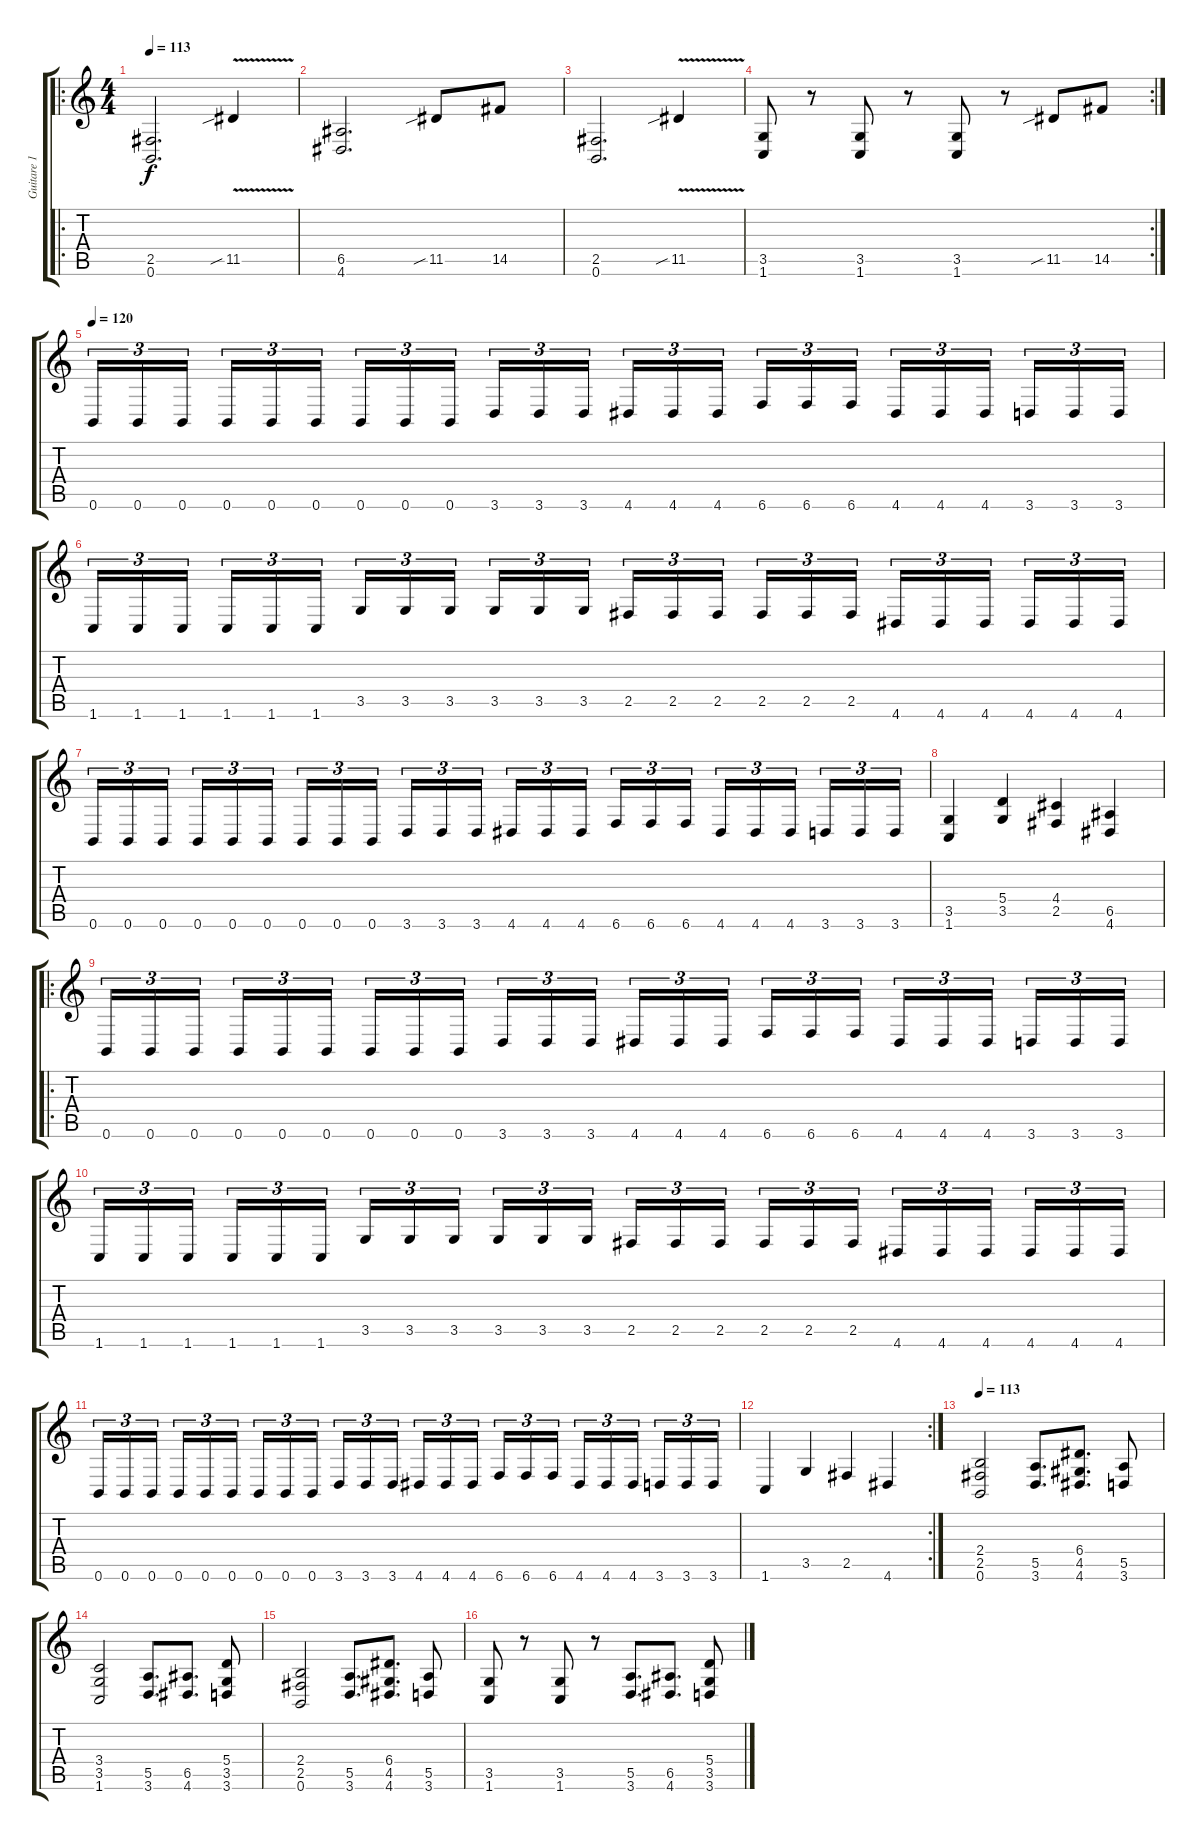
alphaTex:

\track ("Guitare 1" "Guitare 1") {instrument distortionguitar}
\staff {score tabs}
\tuning (B3 Gb3 D3 A2 E2 B1) {hide}
\ro
\ts (4 4)
\tempo 113
\clef g2
\ks c
(2.5 0.6).2{d dy f} 11.5{v sib}.4 |
(6.5 4.6).2{d} 11.5{sib}.8 14.5.8 |
(2.5 0.6).2{d} 11.5{v sib}.4 |
\rc 2
(3.5 1.6).8 r.8 (3.5 1.6).8 r.8 (3.5 1.6).8 r.8 11.5{sib}.8 14.5.8 |
\tempo 120
0.6.16{tu (3 2)} 0.6.16{tu (3 2)} 0.6.16{tu (3 2) beam splitsecondary} 0.6.16{tu (3 2)} 0.6.16{tu (3 2)} 0.6.16{tu (3 2)} 0.6.16{tu (3 2)} 0.6.16{tu (3 2)} 0.6.16{tu (3 2) beam splitsecondary} 3.6.16{tu (3 2)} 3.6.16{tu (3 2)} 3.6.16{tu (3 2)} 4.6.16{tu (3 2)} 4.6.16{tu (3 2)} 4.6.16{tu (3 2) beam splitsecondary} 6.6.16{tu (3 2)} 6.6.16{tu (3 2)} 6.6.16{tu (3 2)} 4.6.16{tu (3 2)} 4.6.16{tu (3 2)} 4.6.16{tu (3 2) beam splitsecondary} 3.6.16{tu (3 2)} 3.6.16{tu (3 2)} 3.6.16{tu (3 2)} |
1.6.16{tu (3 2)} 1.6.16{tu (3 2)} 1.6.16{tu (3 2) beam splitsecondary} 1.6.16{tu (3 2)} 1.6.16{tu (3 2)} 1.6.16{tu (3 2)} 3.5.16{tu (3 2)} 3.5.16{tu (3 2)} 3.5.16{tu (3 2) beam splitsecondary} 3.5.16{tu (3 2)} 3.5.16{tu (3 2)} 3.5.16{tu (3 2)} 2.5.16{tu (3 2)} 2.5.16{tu (3 2)} 2.5.16{tu (3 2) beam splitsecondary} 2.5.16{tu (3 2)} 2.5.16{tu (3 2)} 2.5.16{tu (3 2)} 4.6.16{tu (3 2)} 4.6.16{tu (3 2)} 4.6.16{tu (3 2) beam splitsecondary} 4.6.16{tu (3 2)} 4.6.16{tu (3 2)} 4.6.16{tu (3 2)} |
0.6.16{tu (3 2)} 0.6.16{tu (3 2)} 0.6.16{tu (3 2) beam splitsecondary} 0.6.16{tu (3 2)} 0.6.16{tu (3 2)} 0.6.16{tu (3 2)} 0.6.16{tu (3 2)} 0.6.16{tu (3 2)} 0.6.16{tu (3 2) beam splitsecondary} 3.6.16{tu (3 2)} 3.6.16{tu (3 2)} 3.6.16{tu (3 2)} 4.6.16{tu (3 2)} 4.6.16{tu (3 2)} 4.6.16{tu (3 2) beam splitsecondary} 6.6.16{tu (3 2)} 6.6.16{tu (3 2)} 6.6.16{tu (3 2)} 4.6.16{tu (3 2)} 4.6.16{tu (3 2)} 4.6.16{tu (3 2) beam splitsecondary} 3.6.16{tu (3 2)} 3.6.16{tu (3 2)} 3.6.16{tu (3 2)} |
(3.5 1.6).4 (5.4 3.5).4 (4.4 2.5).4 (6.5 4.6).4 |
\ro
0.6.16{tu (3 2)} 0.6.16{tu (3 2)} 0.6.16{tu (3 2) beam splitsecondary} 0.6.16{tu (3 2)} 0.6.16{tu (3 2)} 0.6.16{tu (3 2)} 0.6.16{tu (3 2)} 0.6.16{tu (3 2)} 0.6.16{tu (3 2) beam splitsecondary} 3.6.16{tu (3 2)} 3.6.16{tu (3 2)} 3.6.16{tu (3 2)} 4.6.16{tu (3 2)} 4.6.16{tu (3 2)} 4.6.16{tu (3 2) beam splitsecondary} 6.6.16{tu (3 2)} 6.6.16{tu (3 2)} 6.6.16{tu (3 2)} 4.6.16{tu (3 2)} 4.6.16{tu (3 2)} 4.6.16{tu (3 2) beam splitsecondary} 3.6.16{tu (3 2)} 3.6.16{tu (3 2)} 3.6.16{tu (3 2)} |
1.6.16{tu (3 2)} 1.6.16{tu (3 2)} 1.6.16{tu (3 2) beam splitsecondary} 1.6.16{tu (3 2)} 1.6.16{tu (3 2)} 1.6.16{tu (3 2)} 3.5.16{tu (3 2)} 3.5.16{tu (3 2)} 3.5.16{tu (3 2) beam splitsecondary} 3.5.16{tu (3 2)} 3.5.16{tu (3 2)} 3.5.16{tu (3 2)} 2.5.16{tu (3 2)} 2.5.16{tu (3 2)} 2.5.16{tu (3 2) beam splitsecondary} 2.5.16{tu (3 2)} 2.5.16{tu (3 2)} 2.5.16{tu (3 2)} 4.6.16{tu (3 2)} 4.6.16{tu (3 2)} 4.6.16{tu (3 2) beam splitsecondary} 4.6.16{tu (3 2)} 4.6.16{tu (3 2)} 4.6.16{tu (3 2)} |
0.6.16{tu (3 2)} 0.6.16{tu (3 2)} 0.6.16{tu (3 2) beam splitsecondary} 0.6.16{tu (3 2)} 0.6.16{tu (3 2)} 0.6.16{tu (3 2)} 0.6.16{tu (3 2)} 0.6.16{tu (3 2)} 0.6.16{tu (3 2) beam splitsecondary} 3.6.16{tu (3 2)} 3.6.16{tu (3 2)} 3.6.16{tu (3 2)} 4.6.16{tu (3 2)} 4.6.16{tu (3 2)} 4.6.16{tu (3 2) beam splitsecondary} 6.6.16{tu (3 2)} 6.6.16{tu (3 2)} 6.6.16{tu (3 2)} 4.6.16{tu (3 2)} 4.6.16{tu (3 2)} 4.6.16{tu (3 2) beam splitsecondary} 3.6.16{tu (3 2)} 3.6.16{tu (3 2)} 3.6.16{tu (3 2)} |
\rc 2
1.6.4 3.5.4 2.5.4 4.6.4 |
\tempo 113
(2.4 2.5 0.6).2 (5.5 3.6).8{d} (6.4 4.5 4.6).8{d} (5.5 3.6).8 |
(3.4 3.5 1.6).2 (5.5 3.6).8{d} (6.5 4.6).8{d} (5.4 3.5 3.6).8 |
(2.4 2.5 0.6).2 (5.5 3.6).8{d} (6.4 4.5 4.6).8{d} (5.5 3.6).8 |
(3.5 1.6).8 r.8 (3.5 1.6).8 r.8 (5.5 3.6).8{d} (6.5 4.6).8{d} (5.4 3.5 3.6).8
